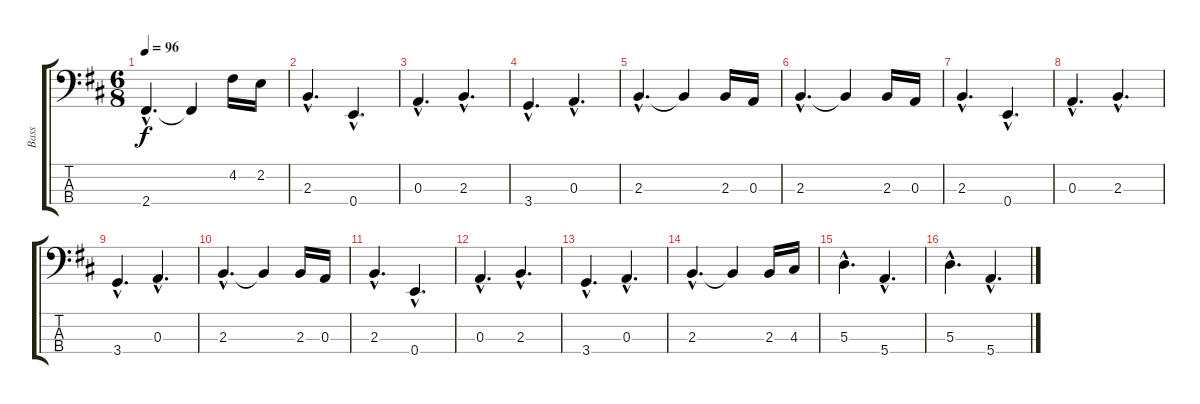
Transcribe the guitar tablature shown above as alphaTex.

\track ("Bass" "Bass") {instrument electricbassfinger}
\staff {score tabs}
\tuning (G2 D2 A1 E1) {hide}
\ts (6 8)
\tempo 96
\clef f4
\ks bminor
2.4{hac}.4{d dy f} 2.4{t}.4 4.2.16 2.2.16 |
2.3{hac}.4{d} 0.4{hac}.4{d} |
0.3{hac}.4{d} 2.3{hac}.4{d} |
3.4{hac}.4{d} 0.3{hac}.4{d} |
2.3{hac}.4{d} 2.3{t}.4 2.3.16 0.3.16 |
2.3{hac}.4{d} 2.3{t}.4 2.3.16 0.3.16 |
2.3{hac}.4{d} 0.4{hac}.4{d} |
0.3{hac}.4{d} 2.3{hac}.4{d} |
3.4{hac}.4{d} 0.3{hac}.4{d} |
2.3{hac}.4{d} 2.3{t}.4 2.3.16 0.3.16 |
2.3{hac}.4{d} 0.4{hac}.4{d} |
0.3{hac}.4{d} 2.3{hac}.4{d} |
3.4{hac}.4{d} 0.3{hac}.4{d} |
2.3{hac}.4{d} 2.3{t}.4 2.3.16 4.3.16 |
5.3{hac}.4{d} 5.4{hac}.4{d} |
5.3{hac}.4{d} 5.4{hac}.4{d}
